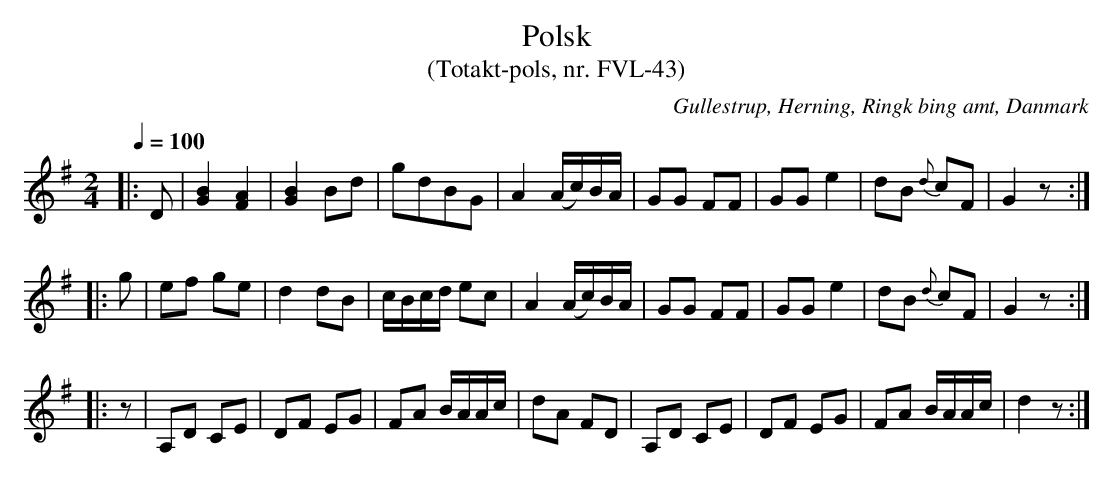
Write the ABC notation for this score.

X:1
T:Polsk
T:(Totakt-pols, nr. FVL-43)
O:Gullestrup, Herning, Ringk bing amt, Danmark
M:2/4
L:1/8
Q:1/4=100
K:G
|: D | [GB]2 [FA]2 | [GB]2 Bd | gdBG | A2 (A/c/)B/A/ | GG FF | GG e2 | dB {d}cF | G2 z :|
|: g | ef ge | d2 dB | c/B/c/d/ ec | A2 (A/c/)B/A/ | GG FF | GG e2 | dB {d}cF | G2 z :|
K:G
|: z | A,D  CE | DF EG | FA B/A/A/c/ | dA FD | A,D  CE | DF EG | FA B/A/A/c/ | d2 z :|
